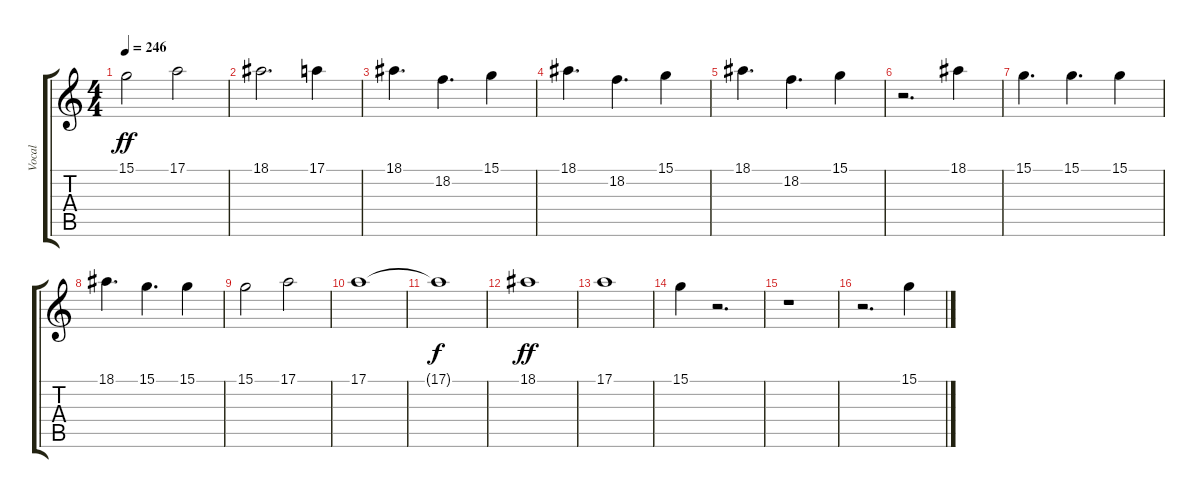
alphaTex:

\track ("Vocal" "Vocal") {instrument synthvoice}
\staff {score tabs}
\tuning (E4 B3 G3 D3 A2 E2) {hide}
\ts (4 4)
\tempo 246
\clef g2
\ks c
15.1.2{dy ff} 17.1.2 |
18.1.2{d} 17.1.4 |
18.1.4{d} 18.2.4{d} 15.1.4 |
18.1.4{d} 18.2.4{d} 15.1.4 |
18.1.4{d} 18.2.4{d} 15.1.4 |
r.2{d} 18.1.4 |
15.1.4{d} 15.1.4{d} 15.1.4 |
18.1.4{d} 15.1.4{d} 15.1.4 |
15.1.2 17.1.2 |
17.1.1 |
17.1{t}.1{dy f} |
18.1.1{dy ff} |
17.1.1 |
15.1.4 r.2{d} |
r.1 |
r.2{d} 15.1.4
